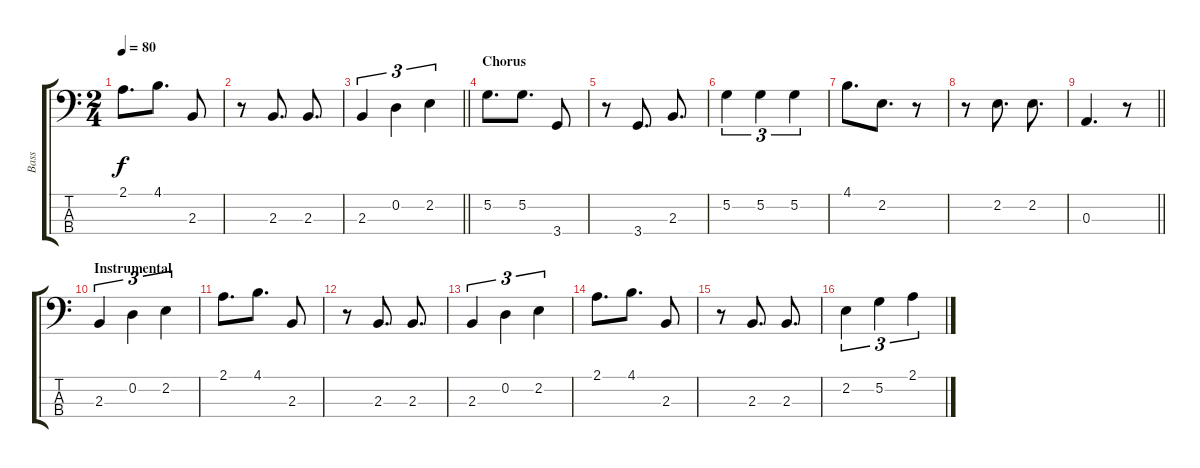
\track ("Bass" "Bass") {solo instrument electricbassfinger}
\staff {score tabs}
\tuning (G2 D2 A1 E1) {hide}
\ts (2 4)
\tempo 80
\clef f4
\ks c
2.1.8{d dy f} 4.1.8{d} 2.3.8 |
r.8 2.3.8{d} 2.3.8{d} |
\barLineRight lightlight
2.3.4{tu (3 2)} 0.2.4{tu (3 2)} 2.2.4{tu (3 2)} |
\section ("" "Chorus")
5.2.8{d} 5.2.8{d} 3.4.8 |
r.8 3.4.8{d} 2.3.8{d} |
5.2.4{tu (3 2)} 5.2.4{tu (3 2)} 5.2.4{tu (3 2)} |
4.1.8{d} 2.2.8{d} r.8 |
r.8 2.2.8{d} 2.2.8{d} |
\barLineRight lightlight
0.3.4{d} r.8 |
\section ("" "Instrumental")
2.3.4{tu (3 2)} 0.2.4{tu (3 2)} 2.2.4{tu (3 2)} |
2.1.8{d} 4.1.8{d} 2.3.8 |
r.8 2.3.8{d} 2.3.8{d} |
2.3.4{tu (3 2)} 0.2.4{tu (3 2)} 2.2.4{tu (3 2)} |
2.1.8{d} 4.1.8{d} 2.3.8 |
r.8 2.3.8{d} 2.3.8{d} |
2.2.4{tu (3 2)} 5.2.4{tu (3 2)} 2.1.4{tu (3 2)}
